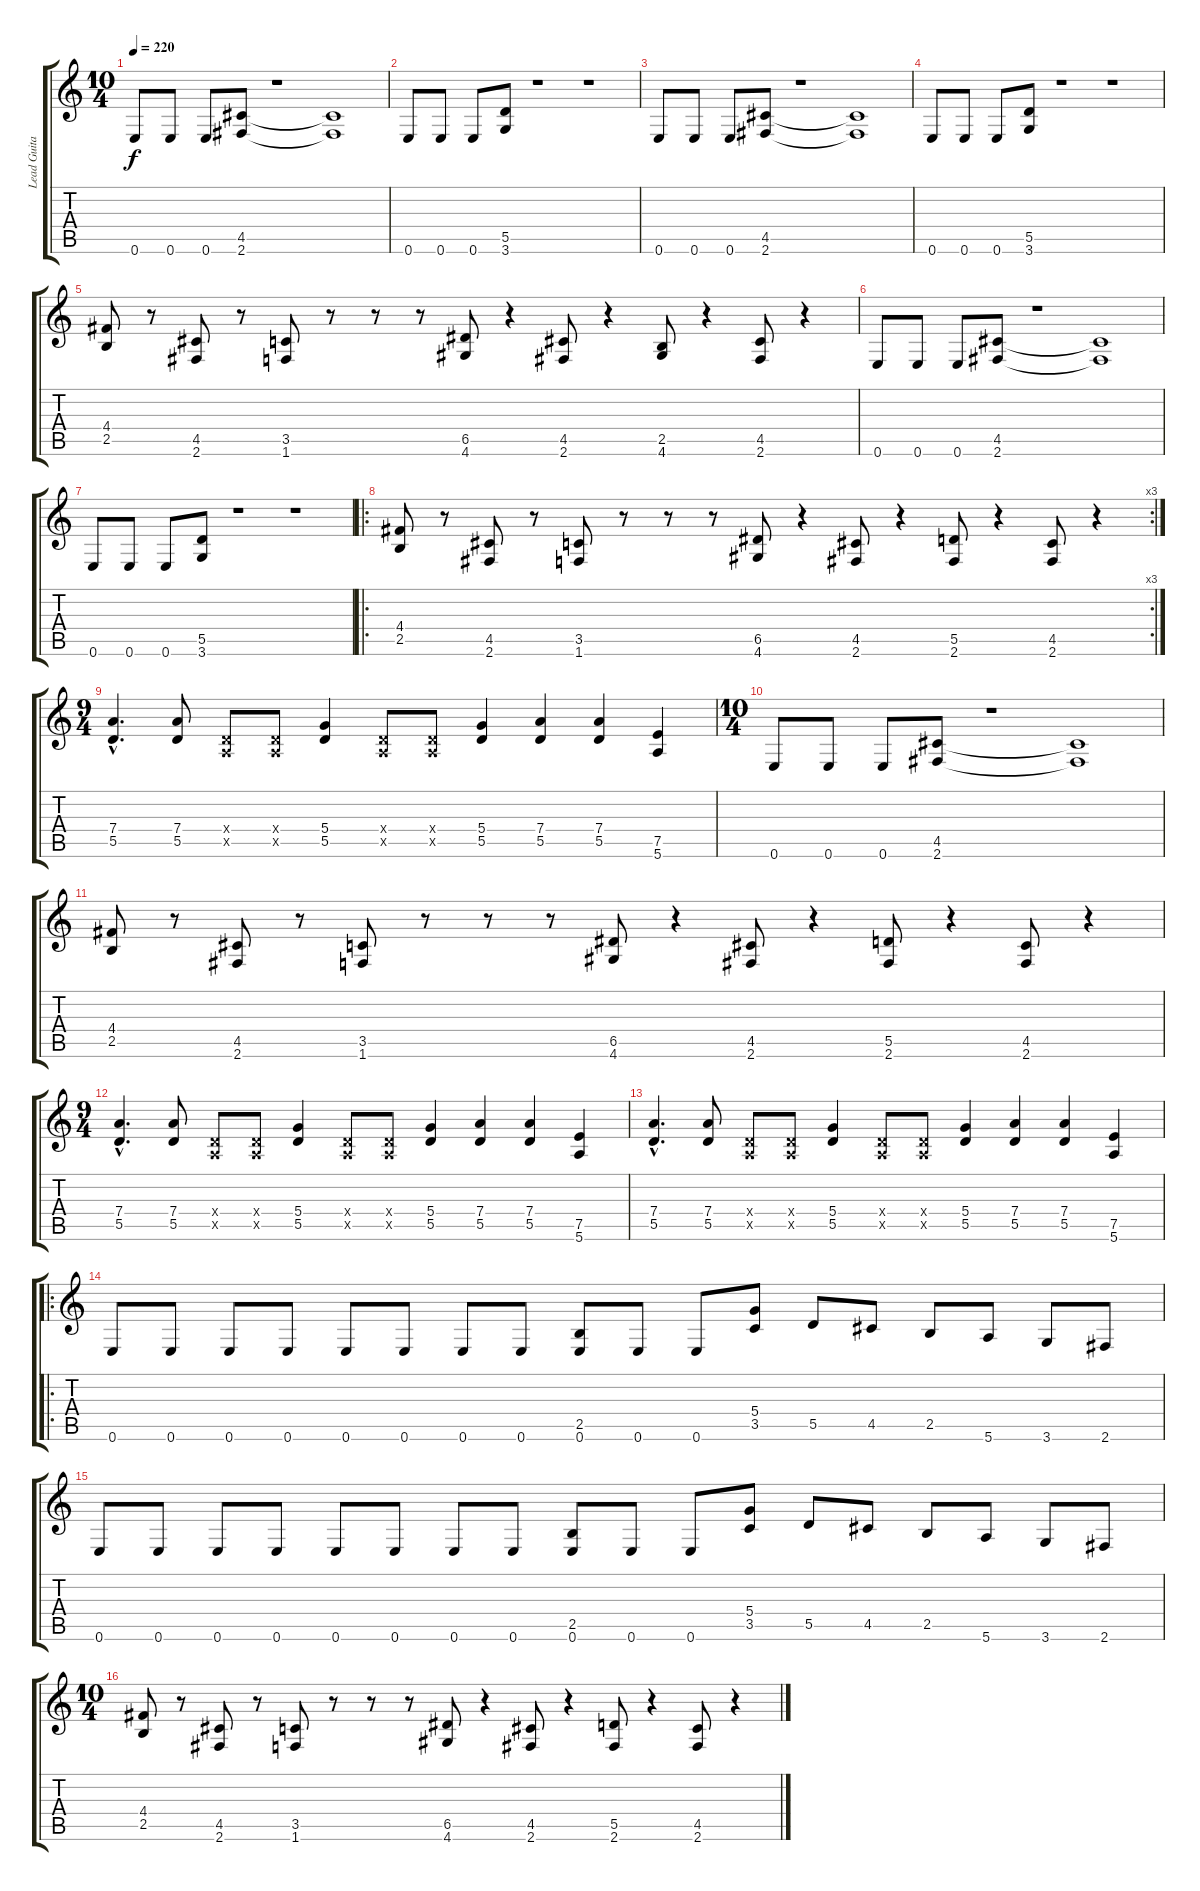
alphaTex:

\track ("Lead Guitar - Viejo" "Lead Guita") {instrument distortionguitar}
\staff {score tabs}
\tuning (E4 B3 G3 D3 A2 E2) {hide}
\ts (10 4)
\tempo 220
\clef g2
\ks c
0.6.8{dy f} 0.6.8 0.6.8 (4.5 2.6).8 r.1 (4.5{t} 2.6{t}).1 |
0.6.8 0.6.8 0.6.8 (5.5 3.6).8 r.1 r.1 |
0.6.8 0.6.8 0.6.8 (4.5 2.6).8 r.1 (4.5{t} 2.6{t}).1 |
0.6.8 0.6.8 0.6.8 (5.5 3.6).8 r.1 r.1 |
(4.4 2.5).8 r.8 (4.5 2.6).8 r.8 (3.5 1.6).8 r.8 r.8 r.8 (6.5 4.6).8 r.4 (4.5 2.6).8 r.4 (2.5 4.6).8 r.4 (4.5 2.6).8 r.4 |
0.6.8 0.6.8 0.6.8 (4.5 2.6).8 r.1 (4.5{t} 2.6{t}).1 |
0.6.8 0.6.8 0.6.8 (5.5 3.6).8 r.1 r.1 |
\ro
\rc 3
(4.4 2.5).8 r.8 (4.5 2.6).8 r.8 (3.5 1.6).8 r.8 r.8 r.8 (6.5 4.6).8 r.4 (4.5 2.6).8 r.4 (5.5 2.6).8 r.4 (4.5 2.6).8 r.4 |
\ts (9 4)
(7.4{hac} 5.5{hac}).4{d} (7.4 5.5).8 (0.4{x} 0.5{x}).8 (0.4{x} 0.5{x}).8 (5.4 5.5).4 (0.4{x} 0.5{x}).8 (0.4{x} 0.5{x}).8 (5.4 5.5).4 (7.4 5.5).4 (7.4 5.5).4 (7.5 5.6).4 |
\ts (10 4)
0.6.8 0.6.8 0.6.8 (4.5 2.6).8 r.1 (4.5{t} 2.6{t}).1 |
(4.4 2.5).8 r.8 (4.5 2.6).8 r.8 (3.5 1.6).8 r.8 r.8 r.8 (6.5 4.6).8 r.4 (4.5 2.6).8 r.4 (5.5 2.6).8 r.4 (4.5 2.6).8 r.4 |
\ts (9 4)
(7.4{hac} 5.5{hac}).4{d} (7.4 5.5).8 (0.4{x} 0.5{x}).8 (0.4{x} 0.5{x}).8 (5.4 5.5).4 (0.4{x} 0.5{x}).8 (0.4{x} 0.5{x}).8 (5.4 5.5).4 (7.4 5.5).4 (7.4 5.5).4 (7.5 5.6).4 |
(7.4{hac} 5.5{hac}).4{d} (7.4 5.5).8 (0.4{x} 0.5{x}).8 (0.4{x} 0.5{x}).8 (5.4 5.5).4 (0.4{x} 0.5{x}).8 (0.4{x} 0.5{x}).8 (5.4 5.5).4 (7.4 5.5).4 (7.4 5.5).4 (7.5 5.6).4 |
\ro
0.6.8 0.6.8 0.6.8 0.6.8 0.6.8 0.6.8 0.6.8 0.6.8 (2.5 0.6).8 0.6.8 0.6.8 (5.4 3.5).8 5.5.8 4.5.8 2.5.8 5.6.8 3.6.8 2.6.8 |
0.6.8 0.6.8 0.6.8 0.6.8 0.6.8 0.6.8 0.6.8 0.6.8 (2.5 0.6).8 0.6.8 0.6.8 (5.4 3.5).8 5.5.8 4.5.8 2.5.8 5.6.8 3.6.8 2.6.8 |
\ts (10 4)
(4.4 2.5).8 r.8 (4.5 2.6).8 r.8 (3.5 1.6).8 r.8 r.8 r.8 (6.5 4.6).8 r.4 (4.5 2.6).8 r.4 (5.5 2.6).8 r.4 (4.5 2.6).8 r.4
